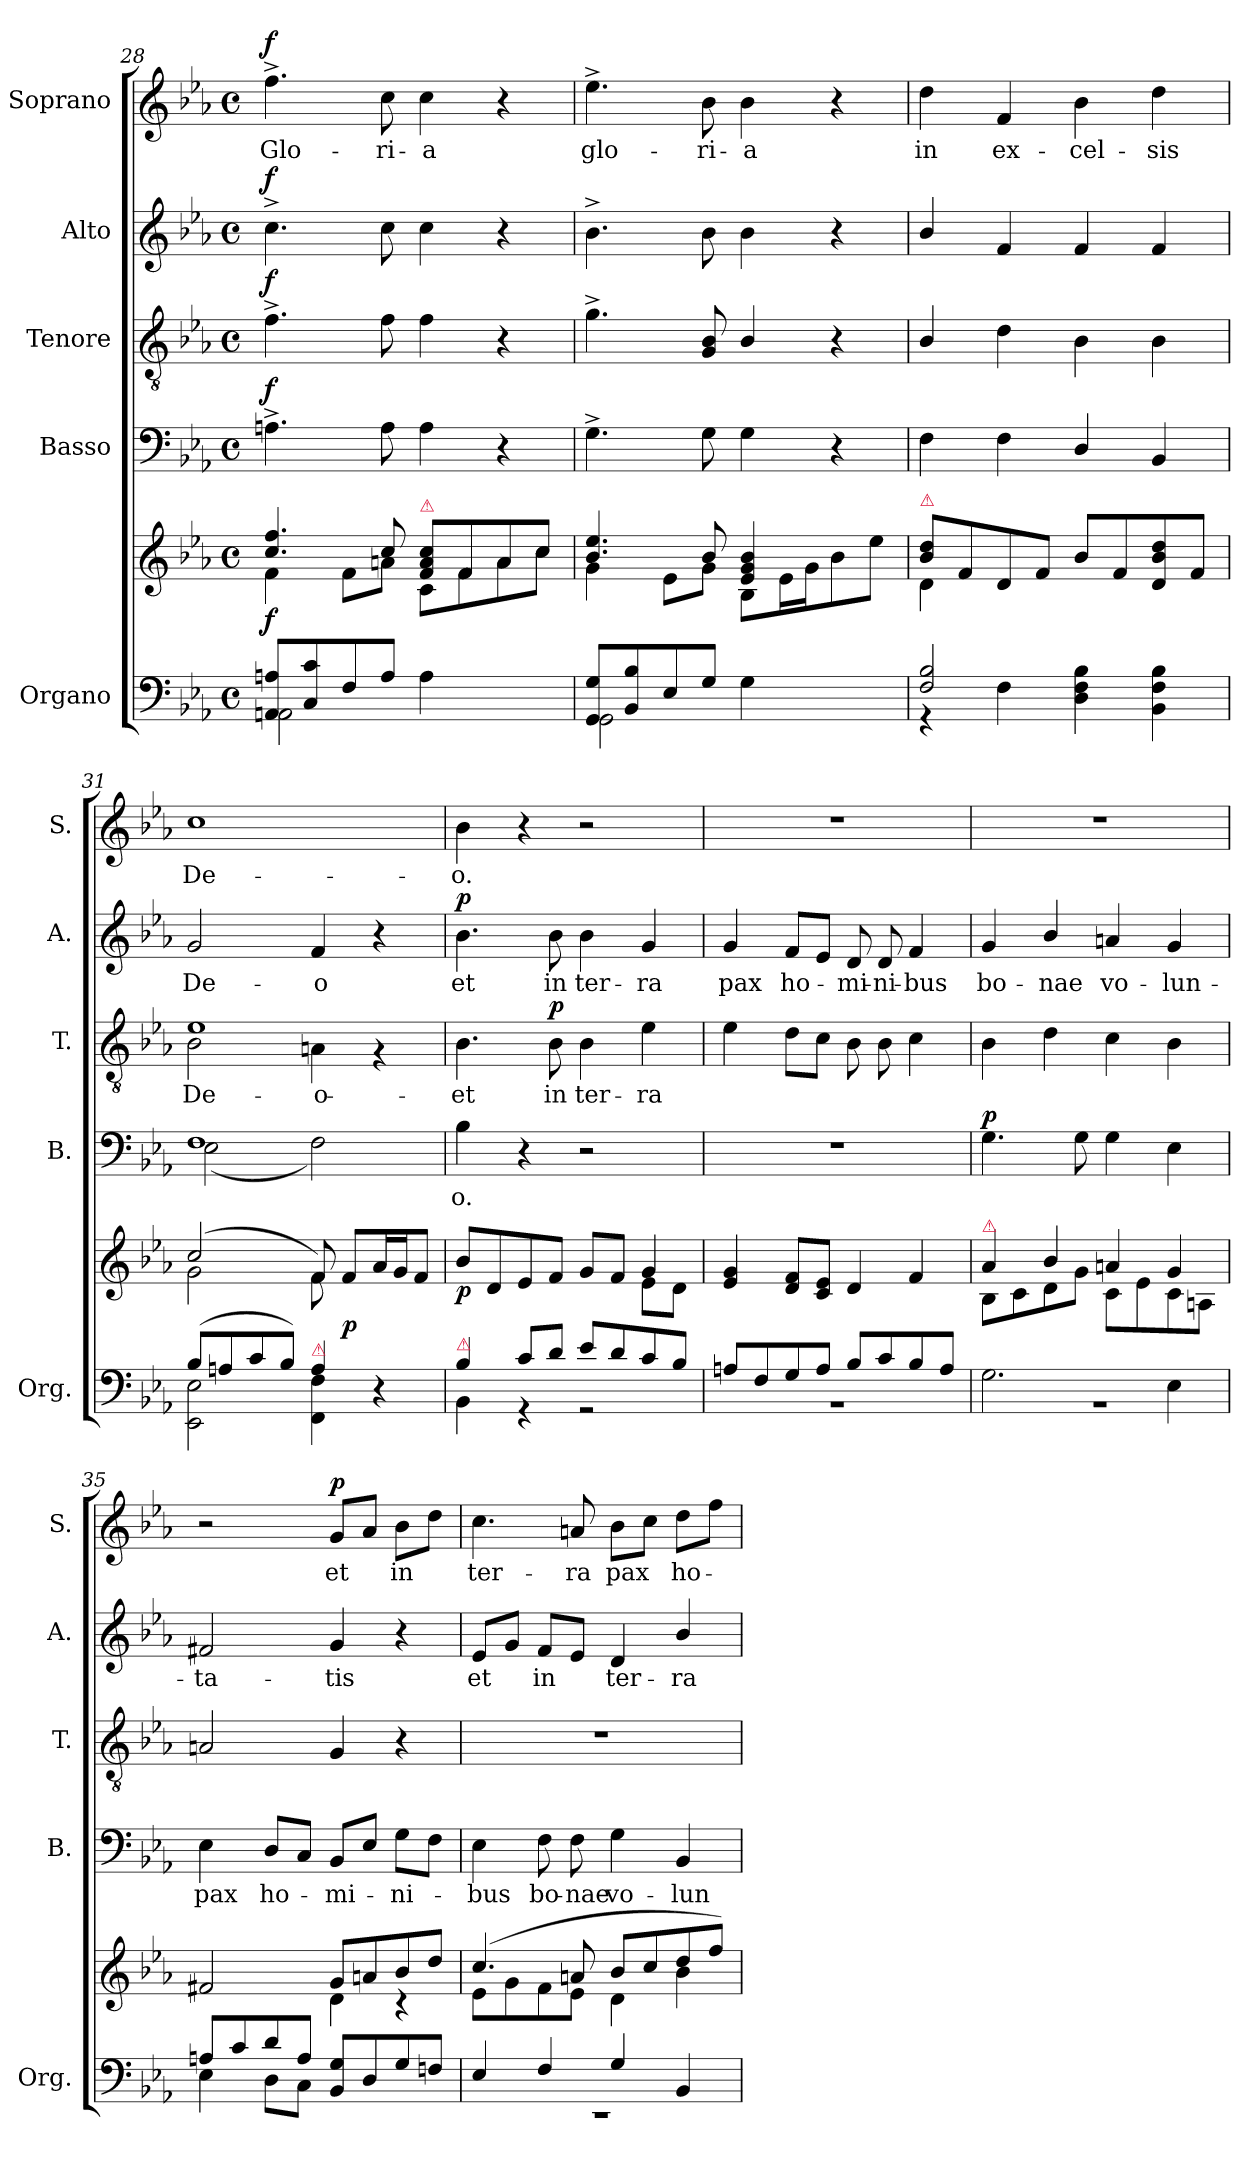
**kern	**kern	**dynam	**kern	**text	**dynam	**kern	**text	**dynam	**kern	**text	**dynam	**kern	**text	**dynam
*part5	*part5	*part5	*part4	*part4	*part4	*part3	*part3	*part3	*part2	*part2	*part2	*part1	*part1	*part1
*staff6	*staff5	*staff5/6	*staff4	*staff4	*staff4	*staff3	*staff3	*staff3	*staff2	*staff2	*staff2	*staff1	*staff1	*staff1
*I"Organo	*	*	*I"Basso	*	*	*I"Tenore	*	*	*I"Alto	*	*	*I"Soprano	*	*
*I'Org.	*	*	*I'B.	*	*	*I'T.	*	*	*I'A.	*	*	*I'S.	*	*
*clefF4	*clefG2	*	*clefF4	*	*	*clefGv2	*	*	*clefG2	*	*	*clefG2	*	*
*k[b-e-a-]	*k[b-e-a-]	*	*k[b-e-a-]	*	*	*k[b-e-a-]	*	*	*k[b-e-a-]	*	*	*k[b-e-a-]	*	*
*M4/4	*M4/4	*	*M4/4	*	*	*M4/4	*	*	*M4/4	*	*	*M4/4	*	*
*met(c)	*met(c)	*	*met(c)	*	*	*met(c)	*	*	*met(c)	*	*	*met(c)	*	*
=28	=28	=28	=28	=28	=28	=28	=28	=28	=28	=28	=28	=28	=28	=28
*^	*^	*	*	*	*	*	*	*	*	*	*	*	*	*
!	!	!	!	!	!	!	!LO:DY:a	!	!	!LO:DY:a	!	!	!LO:DY:a	!	!	!LO:DY:a
8AAn/ 8An/L	2AA\	4.cc/ 4.ff/	4f\	f	4.An^\	.	f	4.f^\	.	f	4.cc^\	.	f	4.ff^\	Glo-	f
8C/ 8c/	.	.	.	.	.	.	.	.	.	.	.	.	.	.	.	.
8F/	.	.	8f\L	.	.	.	.	.	.	.	.	.	.	.	.	.
8A/J	.	8cc/	8an\J	.	8A\	.	.	8f\	.	.	8cc\	.	.	8cc\	-ri-	.
!	!	!LO:TX:a:color=crimson:t=⚠	!	!	!	!	!	!	!	!	!	!	!	!	!	!
2ryy	4A\	8f/ 8a/ 8cc/L	8c\L	.	4A\	.	.	4f\	.	.	4cc\	.	.	4cc\	-a	.
.	.	8f/	8f\	.	.	.	.	.	.	.	.	.	.	.	.	.
.	4ryy	8a/	8a\	.	4r	.	.	4r	.	.	4r	.	.	4r	.	.
.	.	8cc/J	8cc\J	.	.	.	.	.	.	.	.	.	.	.	.	.
=29	=29	=29	=29	=29	=29	=29	=29	=29	=29	=29	=29	=29	=29	=29	=29	=29
8GG/ 8G/L	2GG\	4.b-/ 4.ee-/	4g\	.	4.G^\	.	.	4.g^\	.	.	4.b-^\	.	.	4.ee-^\	glo-	.
8BB-/ 8B-/	.	.	.	.	.	.	.	.	.	.	.	.	.	.	.	.
8E-/	.	.	8e-\L	.	.	.	.	.	.	.	.	.	.	.	.	.
8G/J	.	8b-/	8g\J	.	8G\	.	.	8G/ 8B-/	.	.	8b-\	.	.	8b-\	-ri-	.
2ryy	4G\	4e-/ 4g/ 4b-/	8B-\L	.	4G\	.	.	4B-/	.	.	4b-\	.	.	4b-\	-a	.
.	.	.	16e-\L	.	.	.	.	.	.	.	.	.	.	.	.	.
.	.	.	16g\J	.	.	.	.	.	.	.	.	.	.	.	.	.
.	4ryy	4ryy	8b-\	.	4r	.	.	4r	.	.	4r	.	.	4r	.	.
.	.	.	8ee-\J	.	.	.	.	.	.	.	.	.	.	.	.	.
=30	=30	=30	=30	=30	=30	=30	=30	=30	=30	=30	=30	=30	=30	=30	=30	=30
!	!	!LO:TX:a:color=crimson:t=⚠	!	!	!	!	!	!	!	!	!	!	!	!	!	!
2F/ 2B-/	4r	8b-/ 8dd/L	4d\	.	4F\	.	.	4B-/	.	.	4b-/	.	.	4dd\	in	.
.	.	8f/	.	.	.	.	.	.	.	.	.	.	.	.	.	.
.	4F\	8d/	4ryy	.	4F\	.	.	4d\	.	.	4f/	.	.	4f/	ex-	.
.	.	8f/J	.	.	.	.	.	.	.	.	.	.	.	.	.	.
4D\ 4F\ 4B-\	2ryy	8b-/L	2ryy	.	4D/	.	.	4B-\	.	.	4f/	.	.	4b-\	-cel-	.
.	.	8f/	.	.	.	.	.	.	.	.	.	.	.	.	.	.
4BB-\ 4F\ 4B-\	.	8d/ 8b-/ 8dd/	.	.	4BB-/	.	.	4B-\	.	.	4f/	.	.	4dd\	-sis	.
.	.	8f/J	.	.	.	.	.	.	.	.	.	.	.	.	.	.
=31	=31	=31	=31	=31	=31	=31	=31	=31	=31	=31	=31	=31	=31	=31	=31	=31
*	*	*	*	*	*^	*	*	*^	*	*	*	*	*	*	*	*
(8B-/L	2EE-\ 2E-\	(2cc/	2g\	.	1F	(2E-\	.	.	1e-	2B-\	De-	.	2g/	De-	.	1cc	De-	.
8An/	.	.	.	.	.	.	.	.	.	.	.	.	.	.	.	.	.	.
8c/	.	.	.	.	.	.	.	.	.	.	.	.	.	.	.	.	.	.
8B-/J)	.	.	.	.	.	.	.	.	.	.	.	.	.	.	.	.	.	.
!LO:TX:a:color=crimson:t=⚠	!	!	!	!	!	!	!	!	!	!	!	!	!	!	!	!	!	!
4A/	4FF\ 4F\	8f/)	8f\	.	.	2F\)	.	.	.	4An\	-o	.	4f/	-o	.	.	.	.
.	.	8f/L	8ryy	p	.	.	.	.	.	.	.	.	.	.	.	.	.	.
4r	4ryy	16a-/L	4ryy	.	.	.	.	.	.	4r	.	.	4r	.	.	.	.	.
.	.	16g/J	.	.	.	.	.	.	.	.	.	.	.	.	.	.	.	.
.	.	8f/J	.	.	.	.	.	.	.	.	.	.	.	.	.	.	.	.
*	*	*	*	*	*v	*v	*	*	*	*	*	*	*	*	*	*	*	*
*	*	*	*	*	*	*	*	*v	*v	*	*	*	*	*	*	*	*
=32	=32	=32	=32	=32	=32	=32	=32	=32	=32	=32	=32	=32	=32	=32	=32	=32
!LO:TX:a:color=crimson:t=⚠	!	!	!	!	!	!	!	!	!	!	!	!	!	!	!	!
!	!	!	!	!	!	!	!	!	!	!	!	!	!LO:DY:a	!	!	!
4B-/	4BB-\	8b-/L	2ryy	p	4B-\	o.	.	4.B-\	et	.	4.b-\	et	p	4b-\	-o.	.
.	.	8d/	.	.	.	.	.	.	.	.	.	.	.	.	.	.
8c/L	4r	8e-/	.	.	4r	.	.	.	.	.	.	.	.	4r	.	.
!	!	!	!	!	!	!	!	!	!	!LO:DY:a	!	!	!	!	!	!
8d/J	.	8f/J	.	.	.	.	.	8B-\	in	p	8b-\	in	.	.	.	.
8e-/L	2r	8g/L	4ryy	.	2r	.	.	4B-\	ter-	.	4b-\	ter-	.	2r	.	.
8d/	.	8f/J	.	.	.	.	.	.	.	.	.	.	.	.	.	.
8c/	.	4g/	8e-\L	.	.	.	.	4e-\	-ra	.	4g/	-ra	.	.	.	.
8B-/J	.	.	8d\J	.	.	.	.	.	.	.	.	.	.	.	.	.
*	*	*v	*v	*	*	*	*	*	*	*	*	*	*	*	*	*
=33	=33	=33	=33	=33	=33	=33	=33	=33	=33	=33	=33	=33	=33	=33	=33
8An/L	1r	4e-/ 4g/	.	1r	.	.	4e-\	.	.	4g/	pax	.	1r	.	.
8F/	.	.	.	.	.	.	.	.	.	.	.	.	.	.	.
8G/	.	8d/ 8f/L	.	.	.	.	8d\L	.	.	8f/L	ho-	.	.	.	.
8A/J	.	8c/ 8e-/J	.	.	.	.	8c\J	.	.	8e-/J	.	.	.	.	.
8B-/L	.	4d/	.	.	.	.	8B-\	.	.	8d/	-mi-	.	.	.	.
8c/	.	.	.	.	.	.	8B-\	.	.	8d/	-ni-	.	.	.	.
8B-/	.	4f/	.	.	.	.	4c\	.	.	4f/	-bus	.	.	.	.
8A/J	.	.	.	.	.	.	.	.	.	.	.	.	.	.	.
=34	=34	=34	=34	=34	=34	=34	=34	=34	=34	=34	=34	=34	=34	=34	=34
*	*	*^	*	*	*	*	*	*	*	*	*	*	*	*	*
!	!	!LO:TX:a:color=crimson:t=⚠	!	!	!	!	!	!	!	!	!	!	!	!	!	!
!	!	!	!	!	!	!	!LO:DY:a	!	!	!	!	!	!	!	!	!
2.G\	1r	4a-/	8B-\L	.	4.G\	.	p	4B-\	.	.	4g/	bo-	.	1r	.	.
.	.	.	8c\	.	.	.	.	.	.	.	.	.	.	.	.	.
.	.	4b-/	8d\	.	.	.	.	4d\	.	.	4b-/	-nae	.	.	.	.
.	.	.	8g\J	.	8G\	.	.	.	.	.	.	.	.	.	.	.
.	.	4an/	8c\L	.	4G\	.	.	4c\	.	.	4an/	vo-	.	.	.	.
.	.	.	8e-\	.	.	.	.	.	.	.	.	.	.	.	.	.
4E-\	.	4g/	8c\	.	4E-\	.	.	4B-\	.	.	4g/	-lun-	.	.	.	.
.	.	.	8An\J	.	.	.	.	.	.	.	.	.	.	.	.	.
=35	=35	=35	=35	=35	=35	=35	=35	=35	=35	=35	=35	=35	=35	=35	=35	=35
8An/L	4E-\	2f#X/	2ryy	.	4E-\	pax	.	2An/	.	.	2f#X/	-ta-	.	2r	.	.
8c/	.	.	.	.	.	.	.	.	.	.	.	.	.	.	.	.
8d/	8D\L	.	.	.	8D/L	ho-	.	.	.	.	.	.	.	.	.	.
8A/J	8C\J	.	.	.	8C/J	.	.	.	.	.	.	.	.	.	.	.
!	!	!	!	!	!	!	!	!	!	!	!	!	!	!	!	!LO:DY:a
8BB-/ 8G/L	2ryy	8g/L	4d\	.	8BB-/L	-mi-	.	4G/	.	.	4g/	-tis	.	8g/L	et	p
8D/	.	8an/	.	.	8E-/J	.	.	.	.	.	.	.	.	8a-/J	.	.
8G/	.	8b-/	4r	.	8G\L	-ni-	.	4r	.	.	4r	.	.	8b-\L	in	.
8Fn/J	.	8dd/J	.	.	8F\J	.	.	.	.	.	.	.	.	8dd\J	.	.
=36	=36	=36	=36	=36	=36	=36	=36	=36	=36	=36	=36	=36	=36	=36	=36	=36
4E-/	1r	(4.cc/	8e-\L	.	4E-\	-bus	.	1r	.	.	8e-/L	et	.	4.cc\	ter-	.
.	.	.	8g\	.	.	.	.	.	.	.	8g/J	.	.	.	.	.
4F/	.	.	8f\	.	8F\	bo-	.	.	.	.	8f/L	in	.	.	.	.
.	.	8an/	8e-\J	.	8F\	-nae	.	.	.	.	8e-/J	.	.	8an/	-ra	.
4G/	.	8b-/L	4d\	.	4G\	vo-	.	.	.	.	4d/	ter-	.	8b-\L	pax	.
.	.	8cc/	.	.	.	.	.	.	.	.	.	.	.	8cc\J	.	.
4BB-/	.	8dd/	4b-\	.	4BB-/	-lun-	.	.	.	.	4b-/	-ra	.	8dd\L	ho-	.
.	.	8ff/J)	.	.	.	.	.	.	.	.	.	.	.	8ff\J	.	.
*v	*v	*	*	*	*	*	*	*	*	*	*	*	*	*	*	*
*	*v	*v	*	*	*	*	*	*	*	*	*	*	*	*	*
=	=	=	=	=	=	=	=	=	=	=	=	=	=	=
*-	*-	*-	*-	*-	*-	*-	*-	*-	*-	*-	*-	*-	*-	*-
